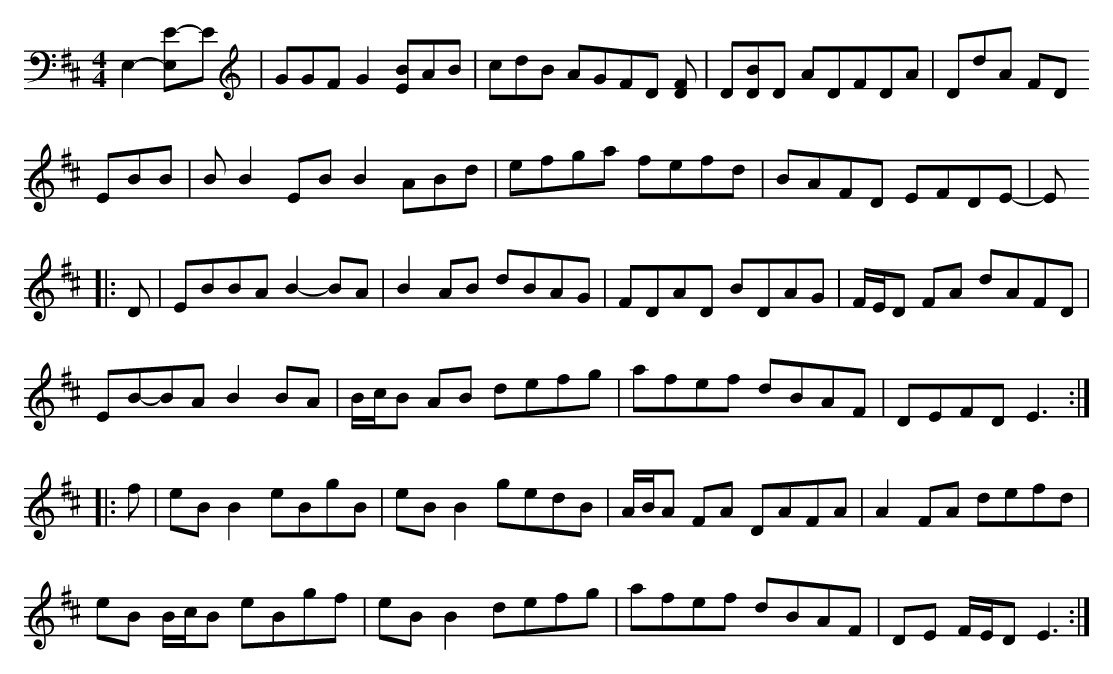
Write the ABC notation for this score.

X:1
M:4/4
K:Edor
E,2-[E,2E]-E|GGF G2[EB]AB|cdB AGFD [DF]|D[DB]D ADFDA|DdA FD
EBB|B B2 EB B2 ABd|efga fefd|BAFD EFDE-|E
|:D|EBBA B2- BA|B2 AB dBAG|FDAD BDAG|F/E/D FA dAFD|
EB-BA B2 BA|B/c/B AB defg|afef dBAF|DEFD E3:|
|:f|eB B2 eBgB|eB B2 gedB|A/B/A FA DAFA|A2 FA defd|
eB B/c/B eBgf|eB B2 defg|afef dBAF|DE F/E/D E3:|
